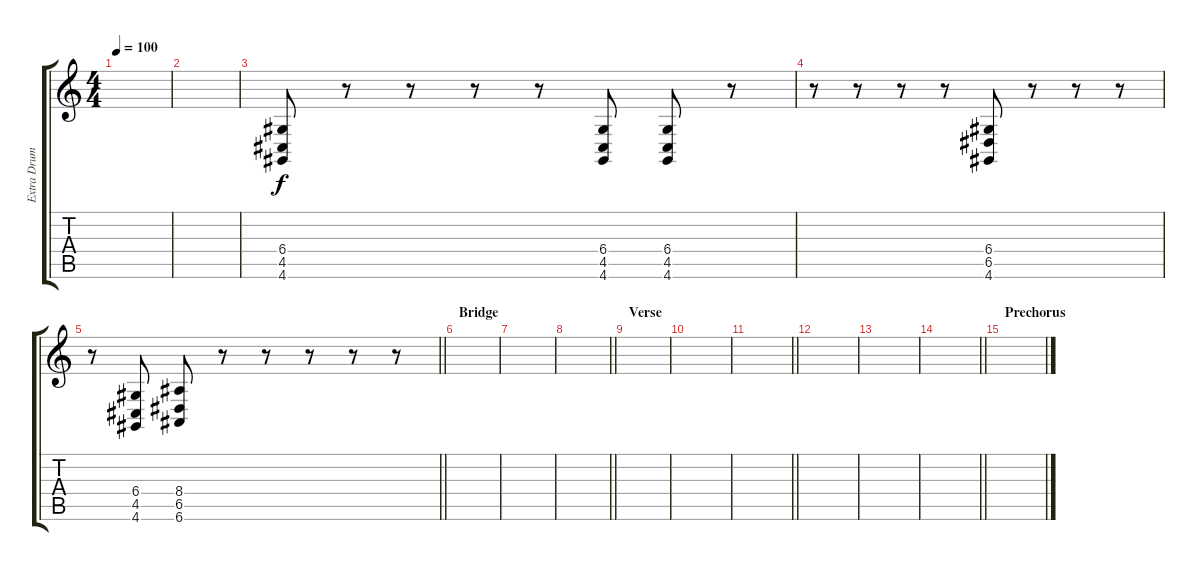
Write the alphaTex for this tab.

\track ("Extra Drumms" "Extra Drum") {instrument taikodrum}
\staff {score tabs}
\tuning (E4 B3 G3 D3 A2 E2) {hide}
\ts (4 4)
\tempo 100
\clef g2
\ks c
|
|
(6.4 4.5 4.6).8 r.8 r.8 r.8 r.8 (6.4 4.5 4.6).8 (6.4 4.5 4.6).8 r.8 |
r.8 r.8 r.8 r.8 (6.4 6.5 4.6).8 r.8 r.8 r.8 |
\barLineRight lightlight
r.8 (6.4 4.5 4.6).8 (8.4 6.5 6.6).8 r.8 r.8 r.8 r.8 r.8 |
\section ("" "Bridge")
|
|
\barLineRight lightlight
|
\section ("" "Verse")
|
|
\barLineRight lightlight
|
|
|
\barLineRight lightlight
|
\section ("" "Prechorus")
